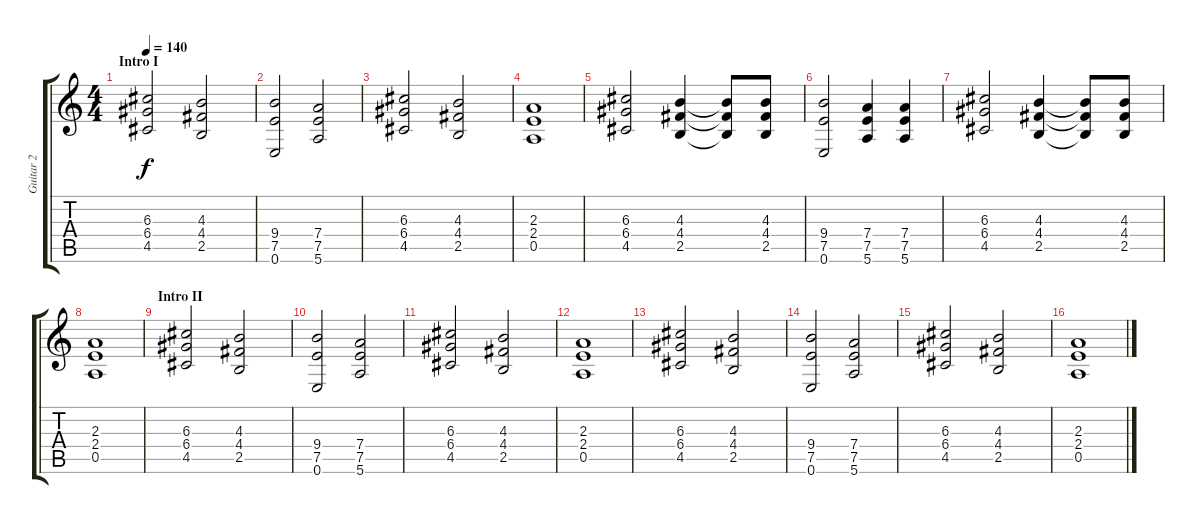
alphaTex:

\track ("Guitar 2" "Guitar 2") {instrument distortionguitar}
\staff {score tabs}
\tuning (E4 B3 G3 D3 A2 E2) {hide}
\ts (4 4)
\section ("" "Intro I")
\tempo 140
\clef g2
\ks c
(6.3 6.4 4.5).2{dy f instrument distortionguitar} (4.3 4.4 2.5).2 |
(9.4 7.5 0.6).2 (7.4 7.5 5.6).2 |
(6.3 6.4 4.5).2 (4.3 4.4 2.5).2 |
(2.3 2.4 0.5).1 |
(6.3 6.4 4.5).2 (4.3 4.4 2.5).4 (4.3{t} 4.4{t} 2.5{t}).8 (4.3 4.4 2.5).8 |
(9.4 7.5 0.6).2 (7.4 7.5 5.6).4 (7.4 7.5 5.6).4 |
(6.3 6.4 4.5).2 (4.3 4.4 2.5).4 (4.3{t} 4.4{t} 2.5{t}).8 (4.3 4.4 2.5).8 |
(2.3 2.4 0.5).1 |
\section ("" "Intro II")
(6.3 6.4 4.5).2 (4.3 4.4 2.5).2 |
(9.4 7.5 0.6).2 (7.4 7.5 5.6).2 |
(6.3 6.4 4.5).2 (4.3 4.4 2.5).2 |
(2.3 2.4 0.5).1 |
(6.3 6.4 4.5).2 (4.3 4.4 2.5).2 |
(9.4 7.5 0.6).2 (7.4 7.5 5.6).2 |
(6.3 6.4 4.5).2 (4.3 4.4 2.5).2 |
(2.3 2.4 0.5).1
